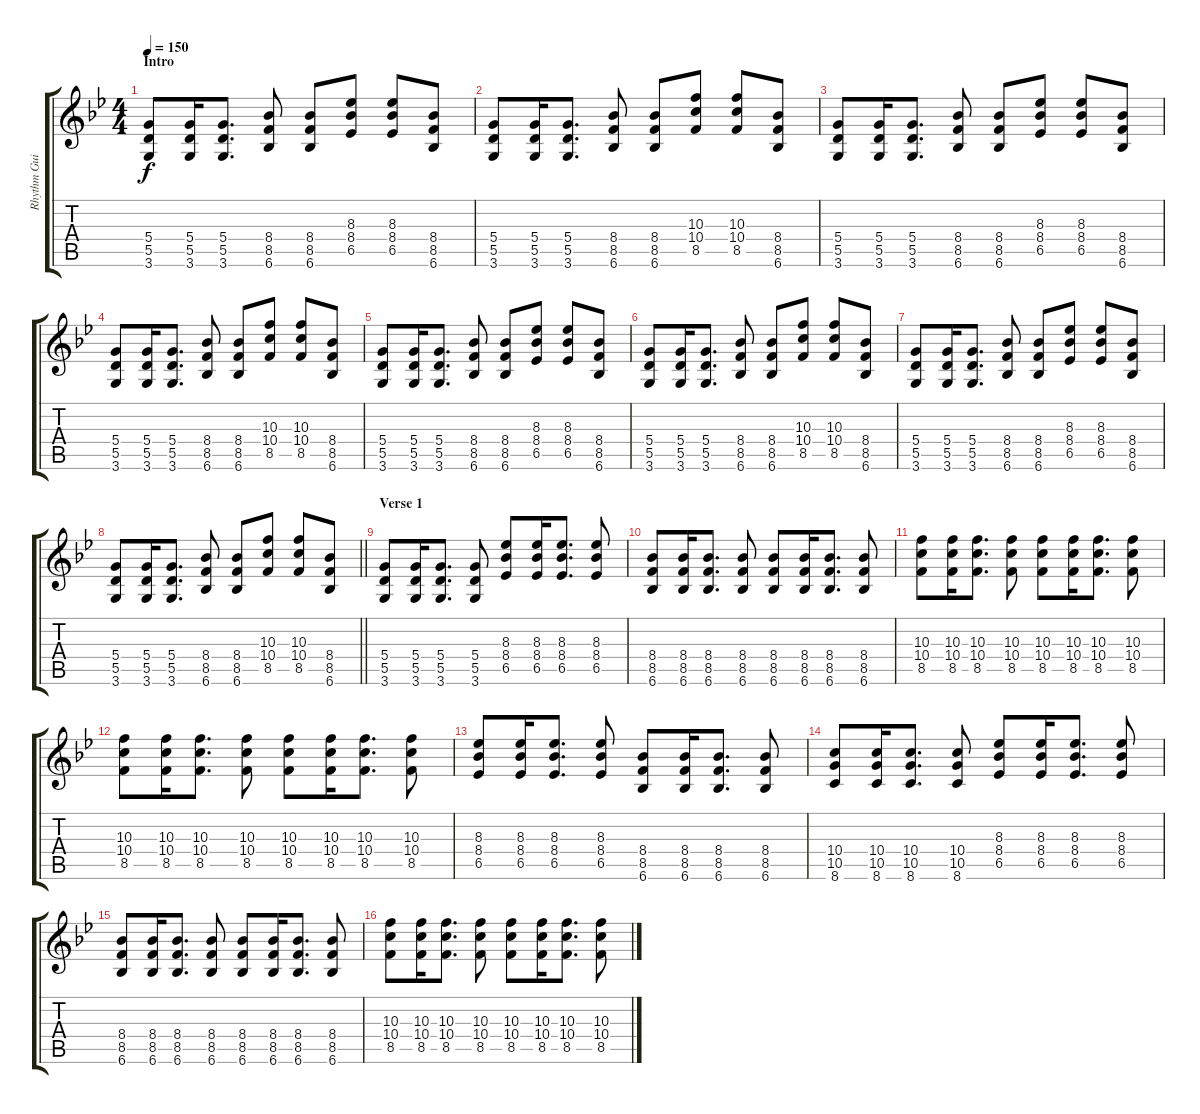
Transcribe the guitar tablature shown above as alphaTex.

\track ("Rhythm Guitar" "Rhythm Gui") {instrument overdrivenguitar}
\staff {score tabs}
\tuning (E4 B3 G3 D3 A2 E2) {hide}
\ts (4 4)
\section ("" "Intro")
\tempo 150
\clef g2
\ks bb
(5.4 5.5 3.6).8{dy f instrument overdrivenguitar} (5.4 5.5 3.6).16 (5.4 5.5 3.6).8{d} (8.4 8.5 6.6).8 (8.4 8.5 6.6).8 (8.3 8.4 6.5).8 (8.3 8.4 6.5).8 (8.4 8.5 6.6).8 |
(5.4 5.5 3.6).8 (5.4 5.5 3.6).16 (5.4 5.5 3.6).8{d} (8.4 8.5 6.6).8 (8.4 8.5 6.6).8 (10.3 10.4 8.5).8 (10.3 10.4 8.5).8 (8.4 8.5 6.6).8 |
(5.4 5.5 3.6).8 (5.4 5.5 3.6).16 (5.4 5.5 3.6).8{d} (8.4 8.5 6.6).8 (8.4 8.5 6.6).8 (8.3 8.4 6.5).8 (8.3 8.4 6.5).8 (8.4 8.5 6.6).8 |
(5.4 5.5 3.6).8 (5.4 5.5 3.6).16 (5.4 5.5 3.6).8{d} (8.4 8.5 6.6).8 (8.4 8.5 6.6).8 (10.3 10.4 8.5).8 (10.3 10.4 8.5).8 (8.4 8.5 6.6).8 |
(5.4 5.5 3.6).8 (5.4 5.5 3.6).16 (5.4 5.5 3.6).8{d} (8.4 8.5 6.6).8 (8.4 8.5 6.6).8 (8.3 8.4 6.5).8 (8.3 8.4 6.5).8 (8.4 8.5 6.6).8 |
(5.4 5.5 3.6).8 (5.4 5.5 3.6).16 (5.4 5.5 3.6).8{d} (8.4 8.5 6.6).8 (8.4 8.5 6.6).8 (10.3 10.4 8.5).8 (10.3 10.4 8.5).8 (8.4 8.5 6.6).8 |
(5.4 5.5 3.6).8 (5.4 5.5 3.6).16 (5.4 5.5 3.6).8{d} (8.4 8.5 6.6).8 (8.4 8.5 6.6).8 (8.3 8.4 6.5).8 (8.3 8.4 6.5).8 (8.4 8.5 6.6).8 |
\barLineRight lightlight
(5.4 5.5 3.6).8 (5.4 5.5 3.6).16 (5.4 5.5 3.6).8{d} (8.4 8.5 6.6).8 (8.4 8.5 6.6).8 (10.3 10.4 8.5).8 (10.3 10.4 8.5).8 (8.4 8.5 6.6).8 |
\section ("" "Verse 1")
(5.4 5.5 3.6).8 (5.4 5.5 3.6).16 (5.4 5.5 3.6).8{d} (5.4 5.5 3.6).8 (8.3 8.4 6.5).8 (8.3 8.4 6.5).16 (8.3 8.4 6.5).8{d} (8.3 8.4 6.5).8 |
(8.4 8.5 6.6).8 (8.4 8.5 6.6).16 (8.4 8.5 6.6).8{d} (8.4 8.5 6.6).8 (8.4 8.5 6.6).8 (8.4 8.5 6.6).16 (8.4 8.5 6.6).8{d} (8.4 8.5 6.6).8 |
(10.3 10.4 8.5).8 (10.3 10.4 8.5).16 (10.3 10.4 8.5).8{d} (10.3 10.4 8.5).8 (10.3 10.4 8.5).8 (10.3 10.4 8.5).16 (10.3 10.4 8.5).8{d} (10.3 10.4 8.5).8 |
(10.3 10.4 8.5).8 (10.3 10.4 8.5).16 (10.3 10.4 8.5).8{d} (10.3 10.4 8.5).8 (10.3 10.4 8.5).8 (10.3 10.4 8.5).16 (10.3 10.4 8.5).8{d} (10.3 10.4 8.5).8 |
(8.3 8.4 6.5).8 (8.3 8.4 6.5).16 (8.3 8.4 6.5).8{d} (8.3 8.4 6.5).8 (8.4 8.5 6.6).8 (8.4 8.5 6.6).16 (8.4 8.5 6.6).8{d} (8.4 8.5 6.6).8 |
(10.4 10.5 8.6).8 (10.4 10.5 8.6).16 (10.4 10.5 8.6).8{d} (10.4 10.5 8.6).8 (8.3 8.4 6.5).8 (8.3 8.4 6.5).16 (8.3 8.4 6.5).8{d} (8.3 8.4 6.5).8 |
(8.4 8.5 6.6).8 (8.4 8.5 6.6).16 (8.4 8.5 6.6).8{d} (8.4 8.5 6.6).8 (8.4 8.5 6.6).8 (8.4 8.5 6.6).16 (8.4 8.5 6.6).8{d} (8.4 8.5 6.6).8 |
(10.3 10.4 8.5).8 (10.3 10.4 8.5).16 (10.3 10.4 8.5).8{d} (10.3 10.4 8.5).8 (10.3 10.4 8.5).8 (10.3 10.4 8.5).16 (10.3 10.4 8.5).8{d} (10.3 10.4 8.5).8
